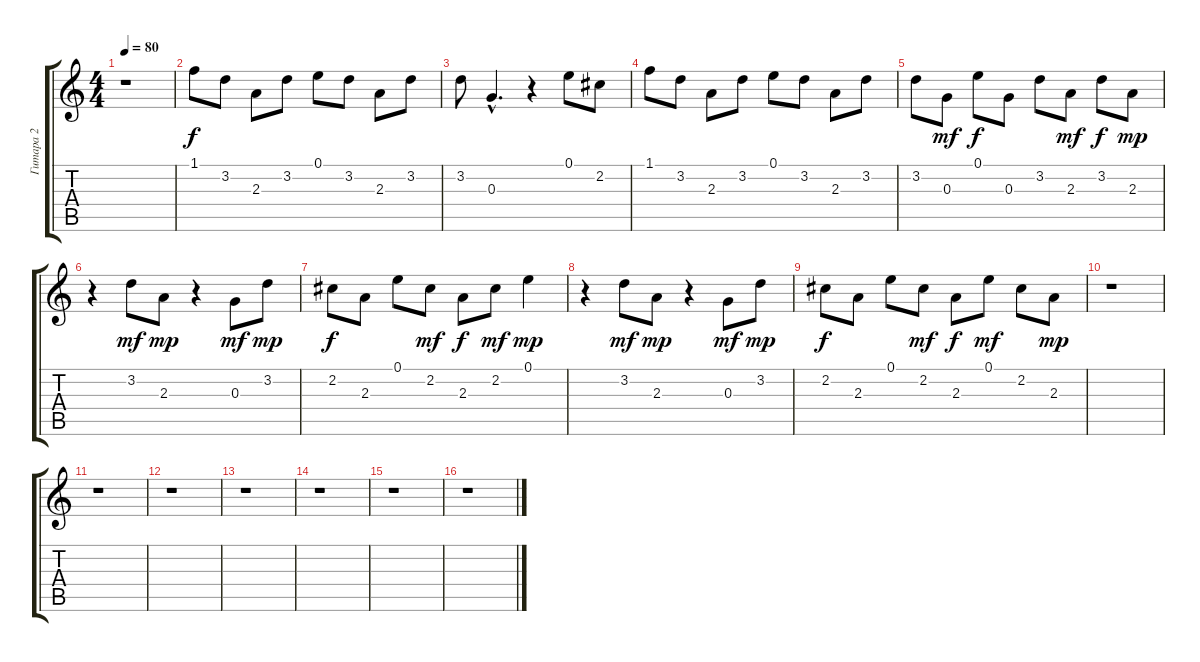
\track ("Гитара 2" "Гитара 2") {instrument electricguitarclean}
\staff {score tabs}
\tuning (E4 B3 G3 D3 A2 E2) {hide}
\ts (4 4)
\tempo 80
\clef g2
\ks c
r.1{dy mp} |
1.1.8{dy f volume 10} 3.2.8 2.3.8 3.2.8 0.1.8 3.2.8 2.3.8 3.2.8 |
3.2.8 0.3{hac}.4{d} r.4 0.1.8 2.2.8 |
1.1.8 3.2.8 2.3.8 3.2.8 0.1.8 3.2.8 2.3.8 3.2.8 |
3.2.8 0.3.8{dy mf} 0.1.8{dy f} 0.3.8 3.2.8 2.3.8{dy mf} 3.2.8{dy f} 2.3.8{dy mp} |
r.4 3.2.8{dy mf} 2.3.8{dy mp} r.4 0.3.8{dy mf} 3.2.8{dy mp} |
2.2.8{dy f} 2.3.8 0.1.8 2.2.8{dy mf} 2.3.8{dy f} 2.2.8{dy mf} 0.1.4{dy mp} |
r.4 3.2.8{dy mf} 2.3.8{dy mp} r.4 0.3.8{dy mf} 3.2.8{dy mp} |
2.2.8{dy f} 2.3.8 0.1.8 2.2.8{dy mf} 2.3.8{dy f} 0.1.8{dy mf} 2.2.8 2.3.8{dy mp} |
r.1 |
r.1 |
r.1 |
r.1 |
r.1 |
r.1 |
r.1
